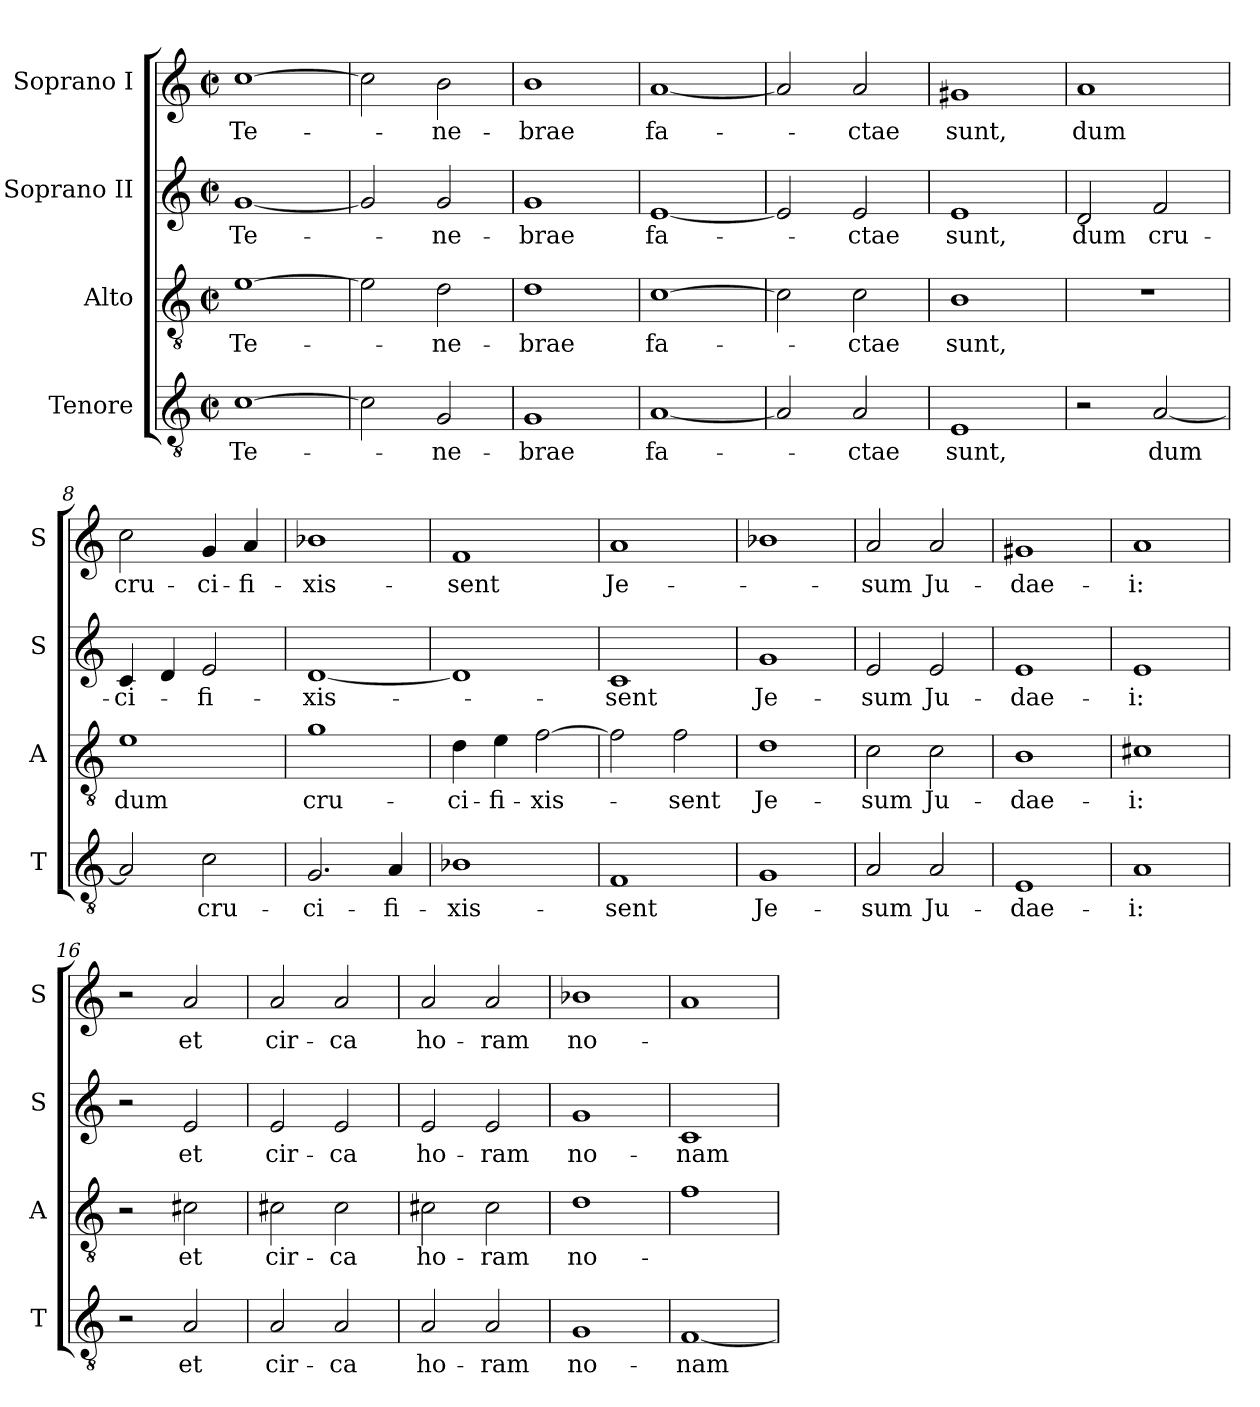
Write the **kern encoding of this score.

**kern	**text	**kern	**text	**kern	**text	**kern	**text
*part4	*part4	*part3	*part3	*part2	*part2	*part1	*part1
*staff4	*staff4	*staff3	*staff3	*staff2	*staff2	*staff1	*staff1
*I"Tenore	*	*I"Alto	*	*I"Soprano II	*	*I"Soprano I	*
*I'T	*	*I'A	*	*I'S	*	*I'S	*
*clefGv2	*	*clefGv2	*	*clefG2	*	*clefG2	*
*k[]	*	*k[]	*	*k[]	*	*k[]	*
*M2/2	*	*M2/2	*	*M2/2	*	*M2/2	*
*met(c|)	*	*met(c|)	*	*met(c|)	*	*met(c|)	*
=1	=1	=1	=1	=1	=1	=1	=1
[1c	Te-	[1e	Te-	[1g	Te-	[1cc	Te-
=2	=2	=2	=2	=2	=2	=2	=2
2c\]	.	2e\]	.	2g/]	.	2cc\]	.
2G/	-ne-	2d\	-ne-	2g/	-ne-	2b\	-ne-
=3	=3	=3	=3	=3	=3	=3	=3
1G	-brae	1d	-brae	1g	-brae	1b	-brae
=4	=4	=4	=4	=4	=4	=4	=4
[1A	fa-	[1c	fa-	[1e	fa-	[1a	fa-
=5	=5	=5	=5	=5	=5	=5	=5
2A/]	.	2c\]	.	2e/]	.	2a/]	.
2A/	-ctae	2c\	-ctae	2e/	-ctae	2a/	-ctae
=6	=6	=6	=6	=6	=6	=6	=6
1E	sunt,	1B	sunt,	1e	sunt,	1g#X	sunt,
=7	=7	=7	=7	=7	=7	=7	=7
2r	.	1r	.	2d/	dum	1a	dum
[2A/	dum	.	.	2f/	cru-	.	.
=8	=8	=8	=8	=8	=8	=8	=8
2A/]	.	1e	dum	4c/	-ci-	2cc\	cru-
.	.	.	.	4d/	.	.	.
2c\	cru-	.	.	2e/	-fi-	4g/	-ci-
.	.	.	.	.	.	4a/	-fi-
=9	=9	=9	=9	=9	=9	=9	=9
2.G/	-ci-	1g	cru-	[1d	-xis-	1b-X	-xis-
4A/	-fi-	.	.	.	.	.	.
=10	=10	=10	=10	=10	=10	=10	=10
1B-X	-xis-	4d\	-ci-	1d]	.	1f	-sent
.	.	4e\	-fi-	.	.	.	.
.	.	[2f\	-xis-	.	.	.	.
=11	=11	=11	=11	=11	=11	=11	=11
1F	-sent	2f\]	.	1c	-sent	1a	Je-
.	.	2f\	-sent	.	.	.	.
=12	=12	=12	=12	=12	=12	=12	=12
1G	Je-	1d	Je-	1g	Je-	1b-X	.
=13	=13	=13	=13	=13	=13	=13	=13
2A/	-sum	2c\	-sum	2e/	-sum	2a/	-sum
2A/	Ju-	2c\	Ju-	2e/	Ju-	2a/	Ju-
=14	=14	=14	=14	=14	=14	=14	=14
1E	-dae-	1B	-dae-	1e	-dae-	1g#X	-dae-
=15	=15	=15	=15	=15	=15	=15	=15
1A	-i:	1c#X	-i:	1e	-i:	1a	-i:
=16	=16	=16	=16	=16	=16	=16	=16
2r	.	2r	.	2r	.	2r	.
2A/	et	2c#X\	et	2e/	et	2a/	et
=17	=17	=17	=17	=17	=17	=17	=17
2A/	cir-	2c#X\	cir-	2e/	cir-	2a/	cir-
2A/	-ca	2c#\	-ca	2e/	-ca	2a/	-ca
=18	=18	=18	=18	=18	=18	=18	=18
2A/	ho-	2c#X\	ho-	2e/	ho-	2a/	ho-
2A/	-ram	2c#\	-ram	2e/	-ram	2a/	-ram
=19	=19	=19	=19	=19	=19	=19	=19
1G	no-	1d	no-	1g	no-	1b-X	no-
=20	=20	=20	=20	=20	=20	=20	=20
[1F	-nam	1f	.	1c	-nam	1a	.
=	=	=	=	=	=	=	=
*-	*-	*-	*-	*-	*-	*-	*-
